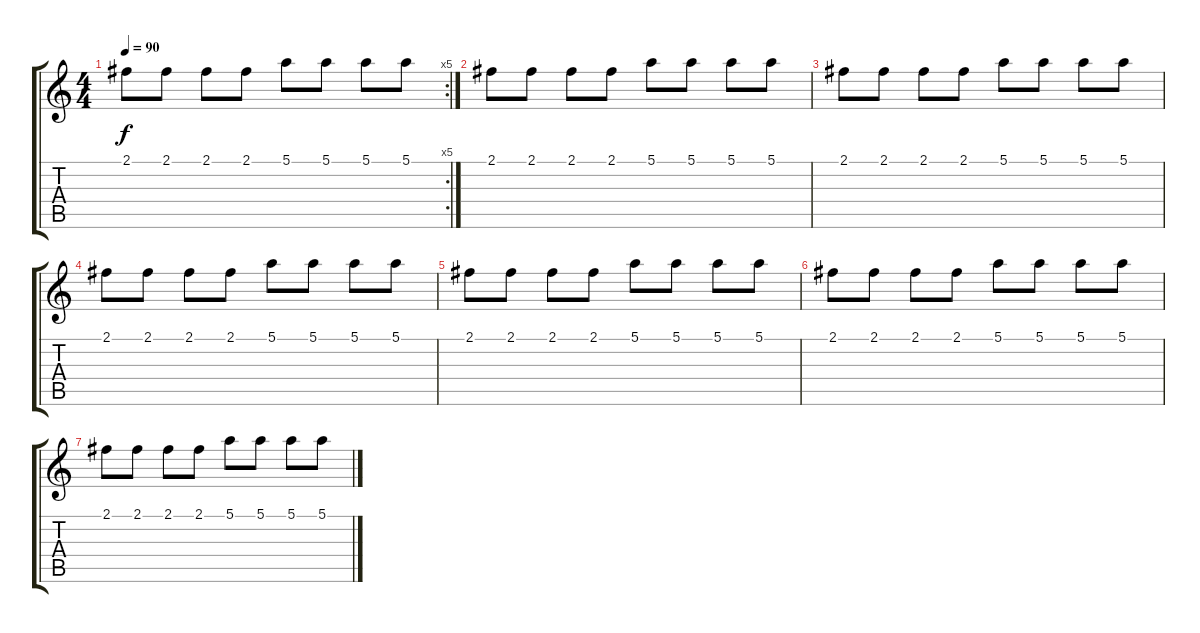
\track "" {instrument distortionguitar}
\staff {score tabs}
\tuning (E4 B3 G3 D3 A2 E2) {hide}
\rc 5
\ts (4 4)
\tempo 90
\clef g2
\ks c
2.1.8{dy f} 2.1.8 2.1.8 2.1.8 5.1.8 5.1.8 5.1.8 5.1.8 |
2.1.8{volume 12} 2.1.8 2.1.8 2.1.8 5.1.8 5.1.8 5.1.8 5.1.8 |
2.1.8{volume 10} 2.1.8 2.1.8 2.1.8 5.1.8 5.1.8 5.1.8 5.1.8 |
2.1.8{volume 8} 2.1.8 2.1.8 2.1.8 5.1.8 5.1.8 5.1.8 5.1.8 |
2.1.8{volume 6} 2.1.8 2.1.8 2.1.8 5.1.8 5.1.8 5.1.8 5.1.8 |
2.1.8{volume 4} 2.1.8 2.1.8 2.1.8 5.1.8 5.1.8 5.1.8 5.1.8 |
2.1.8{volume 2} 2.1.8 2.1.8 2.1.8 5.1.8 5.1.8 5.1.8 5.1.8
